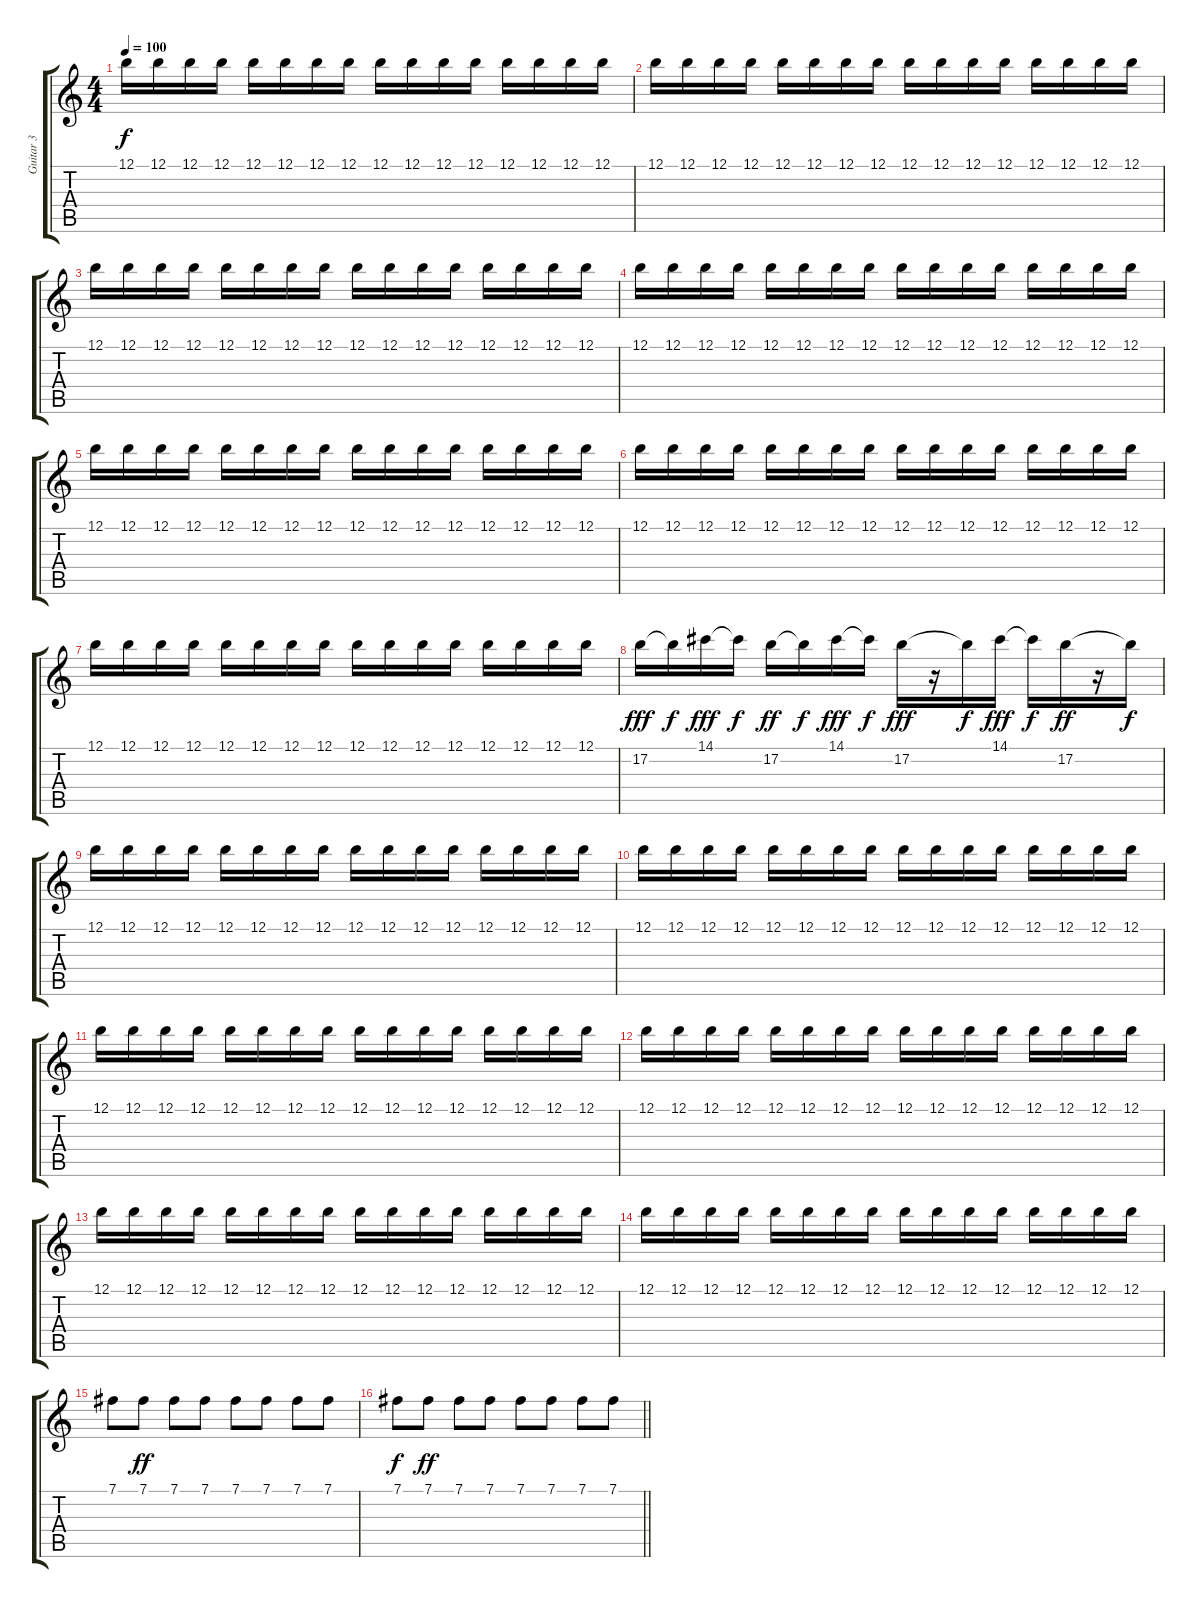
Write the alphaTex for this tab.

\track ("Guitar 3" "Guitar 3") {instrument overdrivenguitar}
\staff {score tabs}
\tuning (B3 Gb3 D3 A2 E2 B1) {hide}
\ts (4 4)
\tempo 100
\clef g2
\ks c
12.1.16{dy f volume 6} 12.1.16 12.1.16 12.1.16 12.1.16 12.1.16 12.1.16 12.1.16 12.1.16 12.1.16 12.1.16 12.1.16 12.1.16 12.1.16 12.1.16 12.1.16 |
12.1.16 12.1.16 12.1.16 12.1.16 12.1.16 12.1.16 12.1.16 12.1.16 12.1.16 12.1.16 12.1.16 12.1.16 12.1.16 12.1.16 12.1.16 12.1.16 |
12.1.16 12.1.16 12.1.16 12.1.16 12.1.16 12.1.16 12.1.16 12.1.16 12.1.16 12.1.16 12.1.16 12.1.16 12.1.16 12.1.16 12.1.16 12.1.16 |
12.1.16 12.1.16 12.1.16 12.1.16 12.1.16 12.1.16 12.1.16 12.1.16 12.1.16 12.1.16 12.1.16 12.1.16 12.1.16 12.1.16 12.1.16 12.1.16 |
12.1.16 12.1.16 12.1.16 12.1.16 12.1.16 12.1.16 12.1.16 12.1.16 12.1.16 12.1.16 12.1.16 12.1.16 12.1.16 12.1.16 12.1.16 12.1.16 |
12.1.16 12.1.16 12.1.16 12.1.16 12.1.16 12.1.16 12.1.16 12.1.16 12.1.16 12.1.16 12.1.16 12.1.16 12.1.16 12.1.16 12.1.16 12.1.16 |
12.1.16 12.1.16 12.1.16 12.1.16 12.1.16 12.1.16 12.1.16 12.1.16 12.1.16 12.1.16 12.1.16 12.1.16 12.1.16 12.1.16 12.1.16 12.1.16 |
17.2.16{dy fff} 17.2{t}.16{dy f} 14.1.16{dy fff} 14.1{t}.16{dy f} 17.2.16{dy ff} 17.2{t}.16{dy f} 14.1.16{dy fff} 14.1{t}.16{dy f} 17.2.16{dy fff} r.16 17.2{t}.16{dy f} 14.1.16{dy fff} 14.1{t}.16{dy f} 17.2.16{dy ff} r.16 17.2{t}.16{dy f} |
12.1.16 12.1.16 12.1.16 12.1.16 12.1.16 12.1.16 12.1.16 12.1.16 12.1.16 12.1.16 12.1.16 12.1.16 12.1.16 12.1.16 12.1.16 12.1.16 |
12.1.16 12.1.16 12.1.16 12.1.16 12.1.16 12.1.16 12.1.16 12.1.16 12.1.16 12.1.16 12.1.16 12.1.16 12.1.16 12.1.16 12.1.16 12.1.16 |
12.1.16 12.1.16 12.1.16 12.1.16 12.1.16 12.1.16 12.1.16 12.1.16 12.1.16 12.1.16 12.1.16 12.1.16 12.1.16 12.1.16 12.1.16 12.1.16 |
12.1.16 12.1.16 12.1.16 12.1.16 12.1.16 12.1.16 12.1.16 12.1.16 12.1.16 12.1.16 12.1.16 12.1.16 12.1.16 12.1.16 12.1.16 12.1.16 |
12.1.16 12.1.16 12.1.16 12.1.16 12.1.16 12.1.16 12.1.16 12.1.16 12.1.16 12.1.16 12.1.16 12.1.16 12.1.16 12.1.16 12.1.16 12.1.16 |
12.1.16 12.1.16 12.1.16 12.1.16 12.1.16 12.1.16 12.1.16 12.1.16 12.1.16 12.1.16 12.1.16 12.1.16 12.1.16 12.1.16 12.1.16 12.1.16 |
7.1.8 7.1.8{dy ff} 7.1.8 7.1.8 7.1.8 7.1.8 7.1.8 7.1.8 |
\barLineRight lightlight
7.1.8{dy f} 7.1.8{dy ff} 7.1.8 7.1.8 7.1.8 7.1.8 7.1.8 7.1.8
